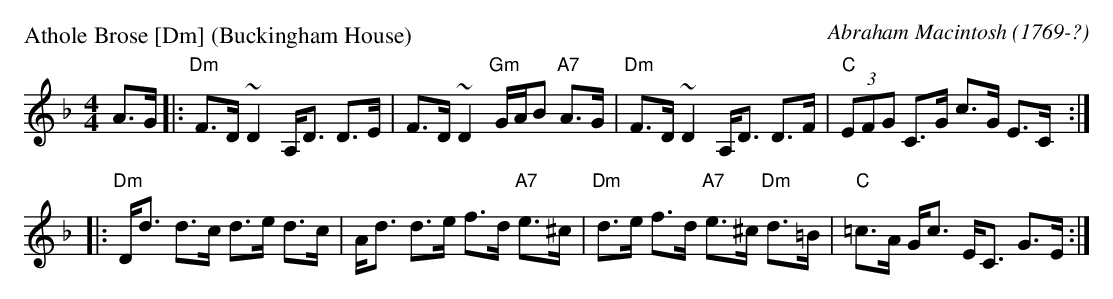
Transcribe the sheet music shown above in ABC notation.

X:1
P: Athole Brose [Dm] (Buckingham House)
C: Abraham Macintosh (1769-?)
M: 4/4
L: 1/8
K: Dm
A>G \
|: "Dm"F>D ~D2 A,<D D>E | F>D ~D2 "Gm"G/A/B "A7"A>G \
|  "Dm"F>D ~D2 A,<D D>F | "C"(3EFG C>G c>G E>C :|
|: "Dm"D<d d>c d>e d>c | A<d d>e f>d "A7"e>^c \
|  "Dm"d>e f>d "A7"e>^c "Dm"d>=B | "C"=c>A G<c E<C G>E :|
